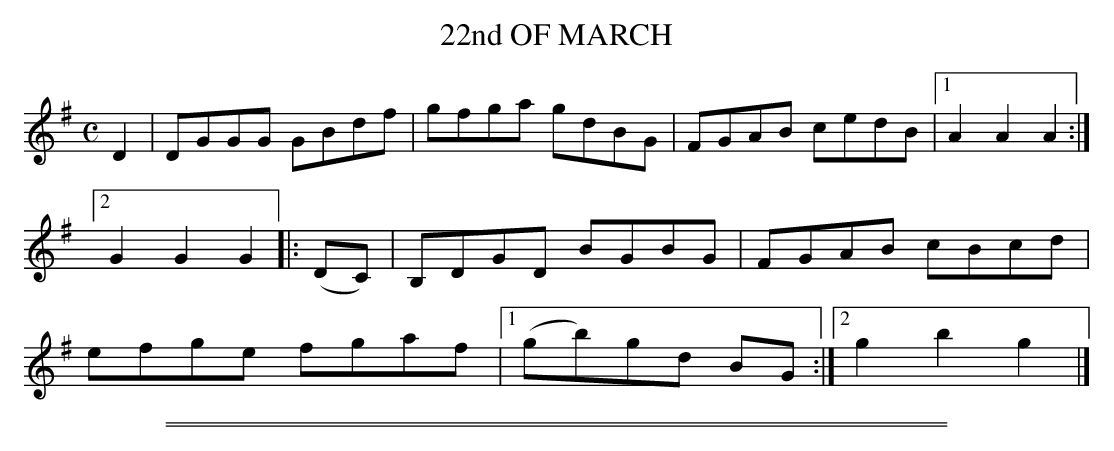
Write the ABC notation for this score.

X:1
T: 22nd OF MARCH
M: C
L: 1/8
K: G
D2 |\
DGGG GBdf | gfga gdBG |\
FGAB cedB |[1 A2A2A2 :|[2 G2G2G2 |:\
(DC) |\
B,DGD BGBG | FGAB cBcd |\
efge fgaf |[1 (gb)gd BG :|[2 g2b2g2 |]
